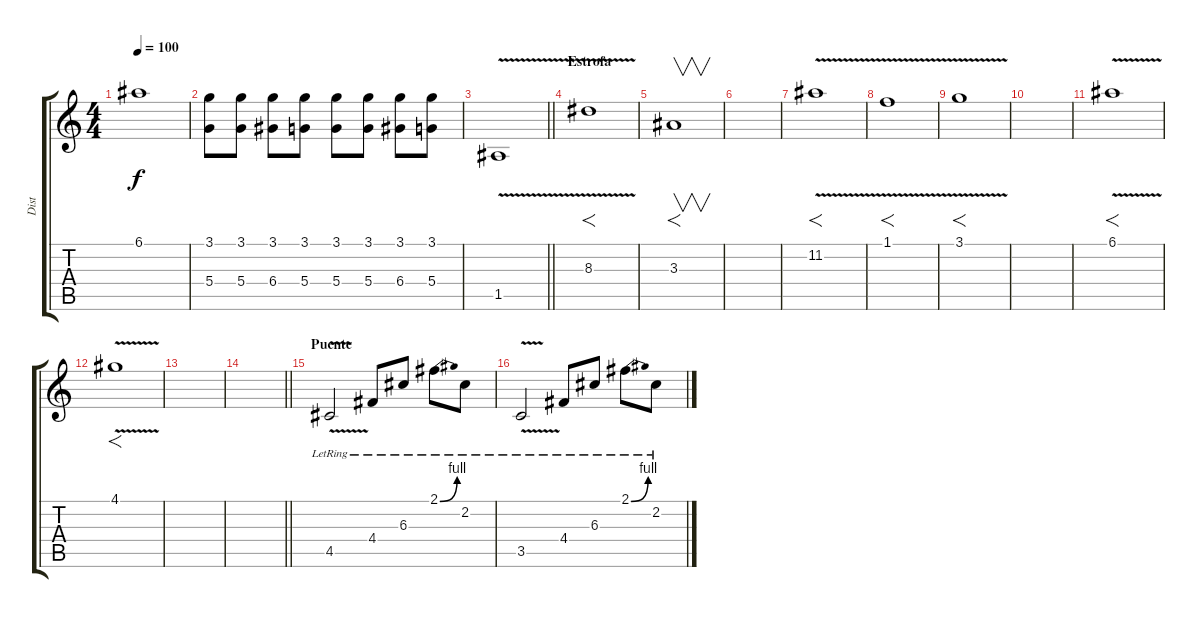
\track ("Dist" "Dist") {instrument overdrivenguitar}
\staff {score tabs}
\tuning (E4 B3 G3 D3 A2 E2) {hide}
\ts (4 4)
\tempo 100
\clef g2
\ks c
6.1{t}.1{dy f volume 5} |
(3.1 5.4).8 (3.1 5.4).8 (3.1 6.4).8 (3.1 5.4).8 (3.1 5.4).8 (3.1 5.4).8 (3.1 6.4).8 (3.1 5.4).8 |
\barLineRight lightlight
1.5{v}.1 |
\section ("" "Estrofa")
8.3{v}.1{f} |
3.3.1{f v} |
|
11.2{v}.1{f} |
1.1{v}.1{f} |
3.1{v}.1{f} |
|
6.1{v}.1{f} |
4.1{v}.1{f} |
|
\barLineRight lightlight
|
\section ("" "Puente")
4.5{v lr}.2{volume 3} 4.4{lr}.8 6.3{lr}.8 2.1{be (bend 0 0 60 4) lr}.8 2.2{lr}.8 |
3.5{v lr}.2 4.4{lr}.8 6.3{lr}.8 2.1{be (bend 0 0 60 4) lr}.8 2.2{lr}.8
